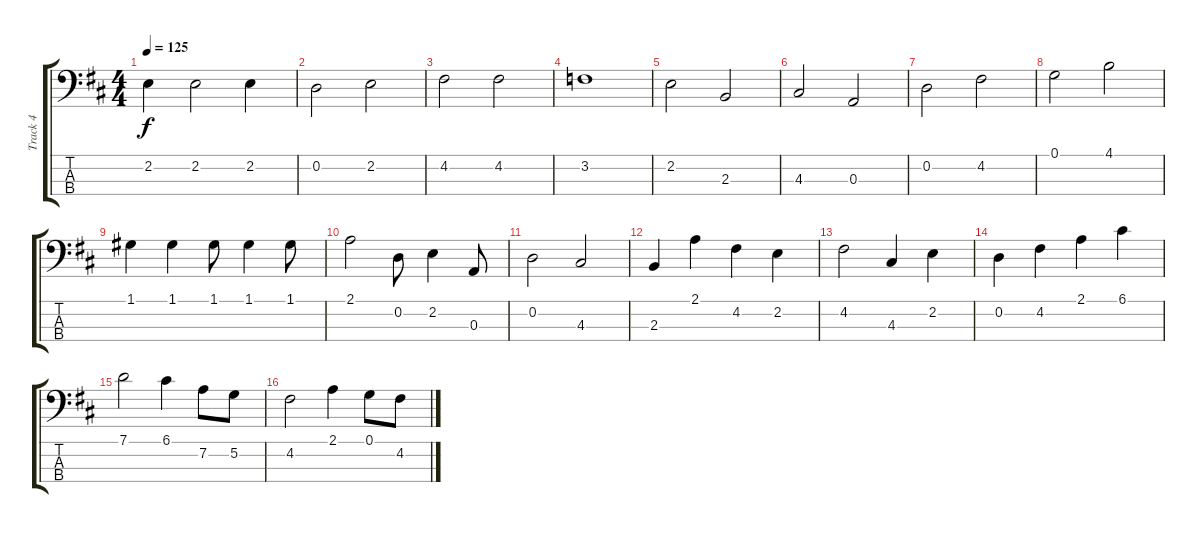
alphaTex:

\track ("Track 4" "Track 4") {instrument electricbassfinger}
\staff {score tabs}
\tuning (G2 D2 A1 E1) {hide}
\ts (4 4)
\tempo 125
\clef f4
\ks d
2.2.4{dy f} 2.2.2 2.2.4 |
0.2.2 2.2.2 |
4.2.2 4.2.2 |
3.2.1 |
2.2.2 2.3.2 |
4.3.2 0.3.2 |
0.2.2 4.2.2 |
0.1.2 4.1.2 |
1.1.4 1.1.4 1.1.8 1.1.4 1.1.8 |
2.1.2 0.2.8 2.2.4 0.3.8 |
0.2.2 4.3.2 |
2.3.4 2.1.4 4.2.4 2.2.4 |
4.2.2 4.3.4 2.2.4 |
0.2.4 4.2.4 2.1.4 6.1.4 |
7.1.2 6.1.4 7.2.8 5.2.8 |
4.2.2 2.1.4 0.1.8 4.2.8
